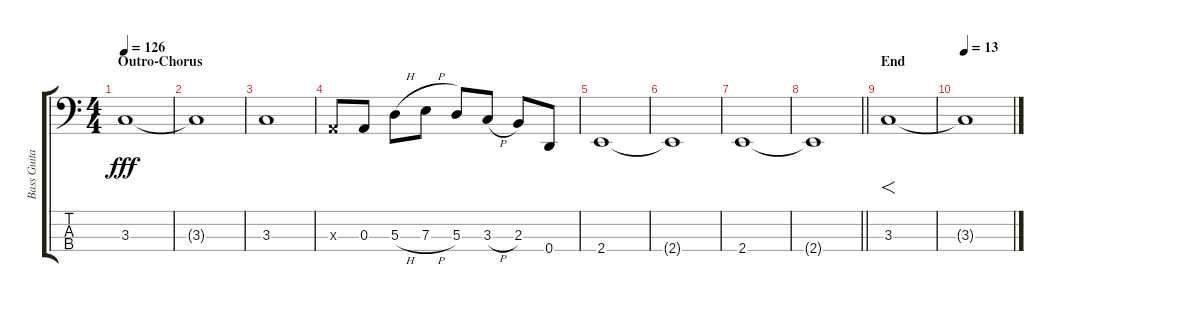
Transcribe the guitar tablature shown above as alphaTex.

\track ("Bass Guitar" "Bass Guita") {instrument electricbassfinger}
\staff {score tabs}
\tuning (G2 D2 A1 D1) {hide}
\ts (4 4)
\section ("" "Outro-Chorus")
\tempo 126
\clef f4
\ks c
3.3.1{dy fff} |
3.3{t}.1 |
3.3.1 |
0.3{x}.8 0.3.8 5.3{h}.8 7.3{h}.8 5.3.8 3.3{h}.8 2.3.8 0.4.8 |
2.4.1 |
2.4{t}.1 |
2.4.1 |
\barLineRight lightlight
2.4{t}.1 |
\section ("" "End")
3.3.1{f} |
\tempo 13
3.3{t}.1{volume 0}
